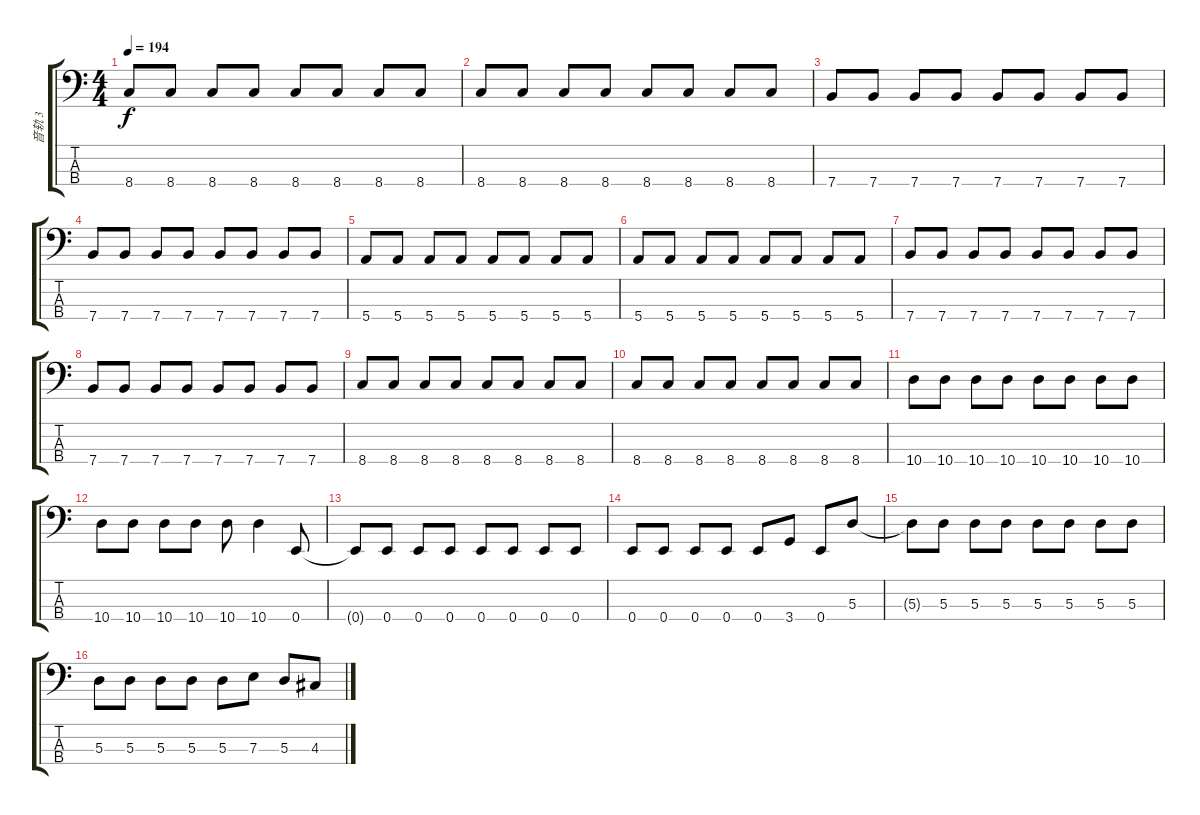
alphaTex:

\track ("音轨 3" "音轨 3") {instrument electricbasspick}
\staff {score tabs}
\tuning (G2 D2 A1 E1) {hide}
\ts (4 4)
\tempo 194
\clef f4
\ks c
8.4.8{dy f} 8.4.8 8.4.8 8.4.8 8.4.8 8.4.8 8.4.8 8.4.8 |
8.4.8 8.4.8 8.4.8 8.4.8 8.4.8 8.4.8 8.4.8 8.4.8 |
7.4.8 7.4.8 7.4.8 7.4.8 7.4.8 7.4.8 7.4.8 7.4.8 |
7.4.8 7.4.8 7.4.8 7.4.8 7.4.8 7.4.8 7.4.8 7.4.8 |
5.4.8 5.4.8 5.4.8 5.4.8 5.4.8 5.4.8 5.4.8 5.4.8 |
5.4.8 5.4.8 5.4.8 5.4.8 5.4.8 5.4.8 5.4.8 5.4.8 |
7.4.8 7.4.8 7.4.8 7.4.8 7.4.8 7.4.8 7.4.8 7.4.8 |
7.4.8 7.4.8 7.4.8 7.4.8 7.4.8 7.4.8 7.4.8 7.4.8 |
8.4.8 8.4.8 8.4.8 8.4.8 8.4.8 8.4.8 8.4.8 8.4.8 |
8.4.8 8.4.8 8.4.8 8.4.8 8.4.8 8.4.8 8.4.8 8.4.8 |
10.4.8 10.4.8 10.4.8 10.4.8 10.4.8 10.4.8 10.4.8 10.4.8 |
10.4.8 10.4.8 10.4.8 10.4.8 10.4.8 10.4.4 0.4.8 |
0.4{t}.8 0.4.8 0.4.8 0.4.8 0.4.8 0.4.8 0.4.8 0.4.8 |
0.4.8 0.4.8 0.4.8 0.4.8 0.4.8 3.4.8 0.4.8 5.3.8 |
5.3{t}.8 5.3.8 5.3.8 5.3.8 5.3.8 5.3.8 5.3.8 5.3.8 |
5.3.8 5.3.8 5.3.8 5.3.8 5.3.8 7.3.8 5.3.8 4.3.8
